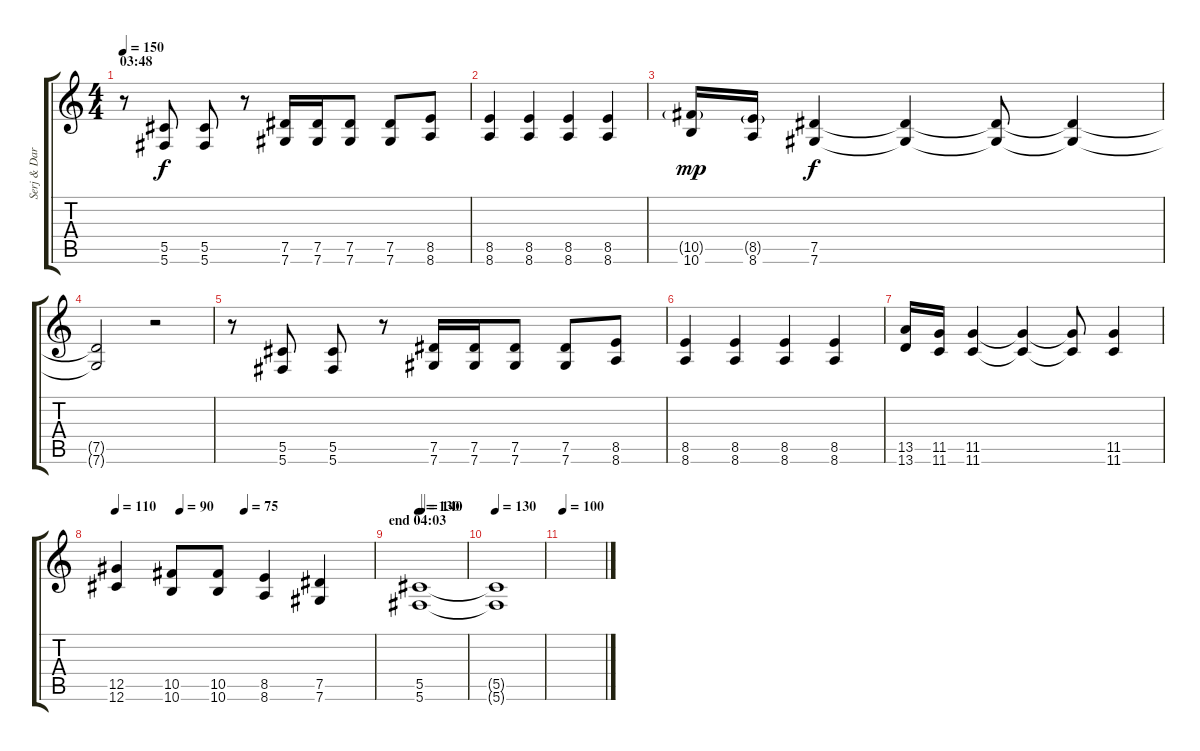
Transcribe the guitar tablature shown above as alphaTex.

\track ("Serj & Daron (Vocals)" "Serj & Dar") {instrument banjo}
\staff {score tabs}
\tuning (Eb4 Bb3 Gb3 Db3 Ab2 Db2) {hide}
\displaytranspose 12
\ts (4 4)
\section ("" "03:48")
\tempo 150
\clef g2
\ks c
r.8{dy f} (5.5 5.6).8 (5.5 5.6).8 r.8 (7.5 7.6).16 (7.5 7.6).16 (7.5 7.6).8 (7.5 7.6).8 (8.5 8.6).8 |
(8.5 8.6).4 (8.5 8.6).4 (8.5 8.6).4 (8.5 8.6).4 |
(10.5{g} 10.6).16{dy mp} (8.5{g} 8.6).16 (7.5 7.6).4{dy f} (7.5{t} 7.6{t}).4 (7.5{t} 7.6{t}).8 (7.5{t} 7.6{t}).4 |
(7.5{t} 7.6{t}).2 r.2 |
r.8 (5.5 5.6).8 (5.5 5.6).8 r.8 (7.5 7.6).16 (7.5 7.6).16 (7.5 7.6).8 (7.5 7.6).8 (8.5 8.6).8 |
(8.5 8.6).4 (8.5 8.6).4 (8.5 8.6).4 (8.5 8.6).4 |
(13.5 13.6).16 (11.5 11.6).16 (11.5 11.6).4 (11.5{t} 11.6{t}).4 (11.5{t} 11.6{t}).8 (11.5 11.6).4 |
\tempo 110
\tempo (90 0.25)
\tempo (75 0.5)
(12.5 12.6).4 (10.5 10.6).8 (10.5 10.6).8 (8.5 8.6).4 (7.5 7.6).4 |
\section ("" "end 04:03")
\tempo 130
\tempo (140 0.0625)
(5.5 5.6).1 |
\tempo 130
(5.5{t} 5.6{t}).1 |
\tempo 100
